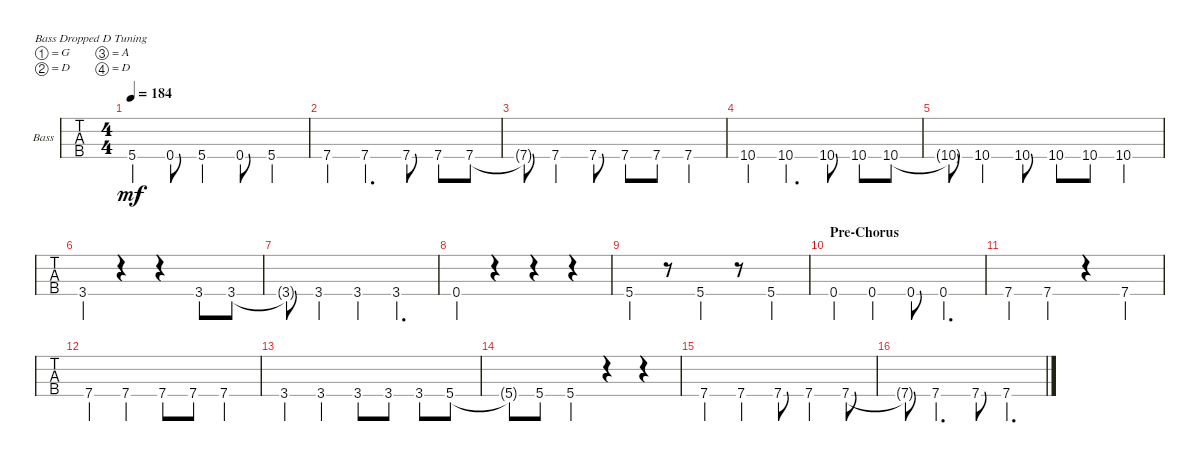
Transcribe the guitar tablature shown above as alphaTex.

\defaultSystemsLayout 4
\bracketExtendMode groupsimilarinstruments
\firstSystemTrackNameOrientation horizontal
\otherSystemsTrackNameOrientation horizontal
\track ("Bass (David)" "Bass") {instrument electricbassfinger}
\staff {tabs}
\tuning (G2 D2 A1 D1)
\ts (4 4)
\tempo 184
\clef f4
\ks c
5.4.4{dy mf} 0.4.8 5.4.4 0.4.8 5.4.4 |
7.4.4 7.4.4{d} 7.4.8 7.4.8 7.4.8 |
7.4{t}.8 7.4.4 7.4.8 7.4.8 7.4.8 7.4.4 |
10.4.4 10.4.4{d} 10.4.8 10.4.8 10.4.8 |
10.4{t}.8 10.4.4 10.4.8 10.4.8 10.4.8 10.4.4 |
3.4.4 r.4 r.4 3.4.8 3.4.8 |
3.4{t}.8 3.4.4 3.4.4 3.4.4{d} |
0.4.4 r.4 r.4 r.4 |
5.4.4 r.8 5.4.4 r.8 5.4.4 |
\section ("" "Pre-Chorus")
0.4.4 0.4.4 0.4.8 0.4.4{d} |
7.4.4 7.4.4 r.4 7.4.4 |
7.4.4 7.4.4 7.4.8 7.4.8 7.4.4 |
3.4.4 3.4.4 3.4.8 3.4.8 3.4.8 5.4.8 |
5.4{t}.8 5.4.8 5.4.4 r.4 r.4 |
7.4.4 7.4.4 7.4.8 7.4.4 7.4.8 |
7.4{t}.8 7.4.4{d} 7.4.8 7.4.4{d}
